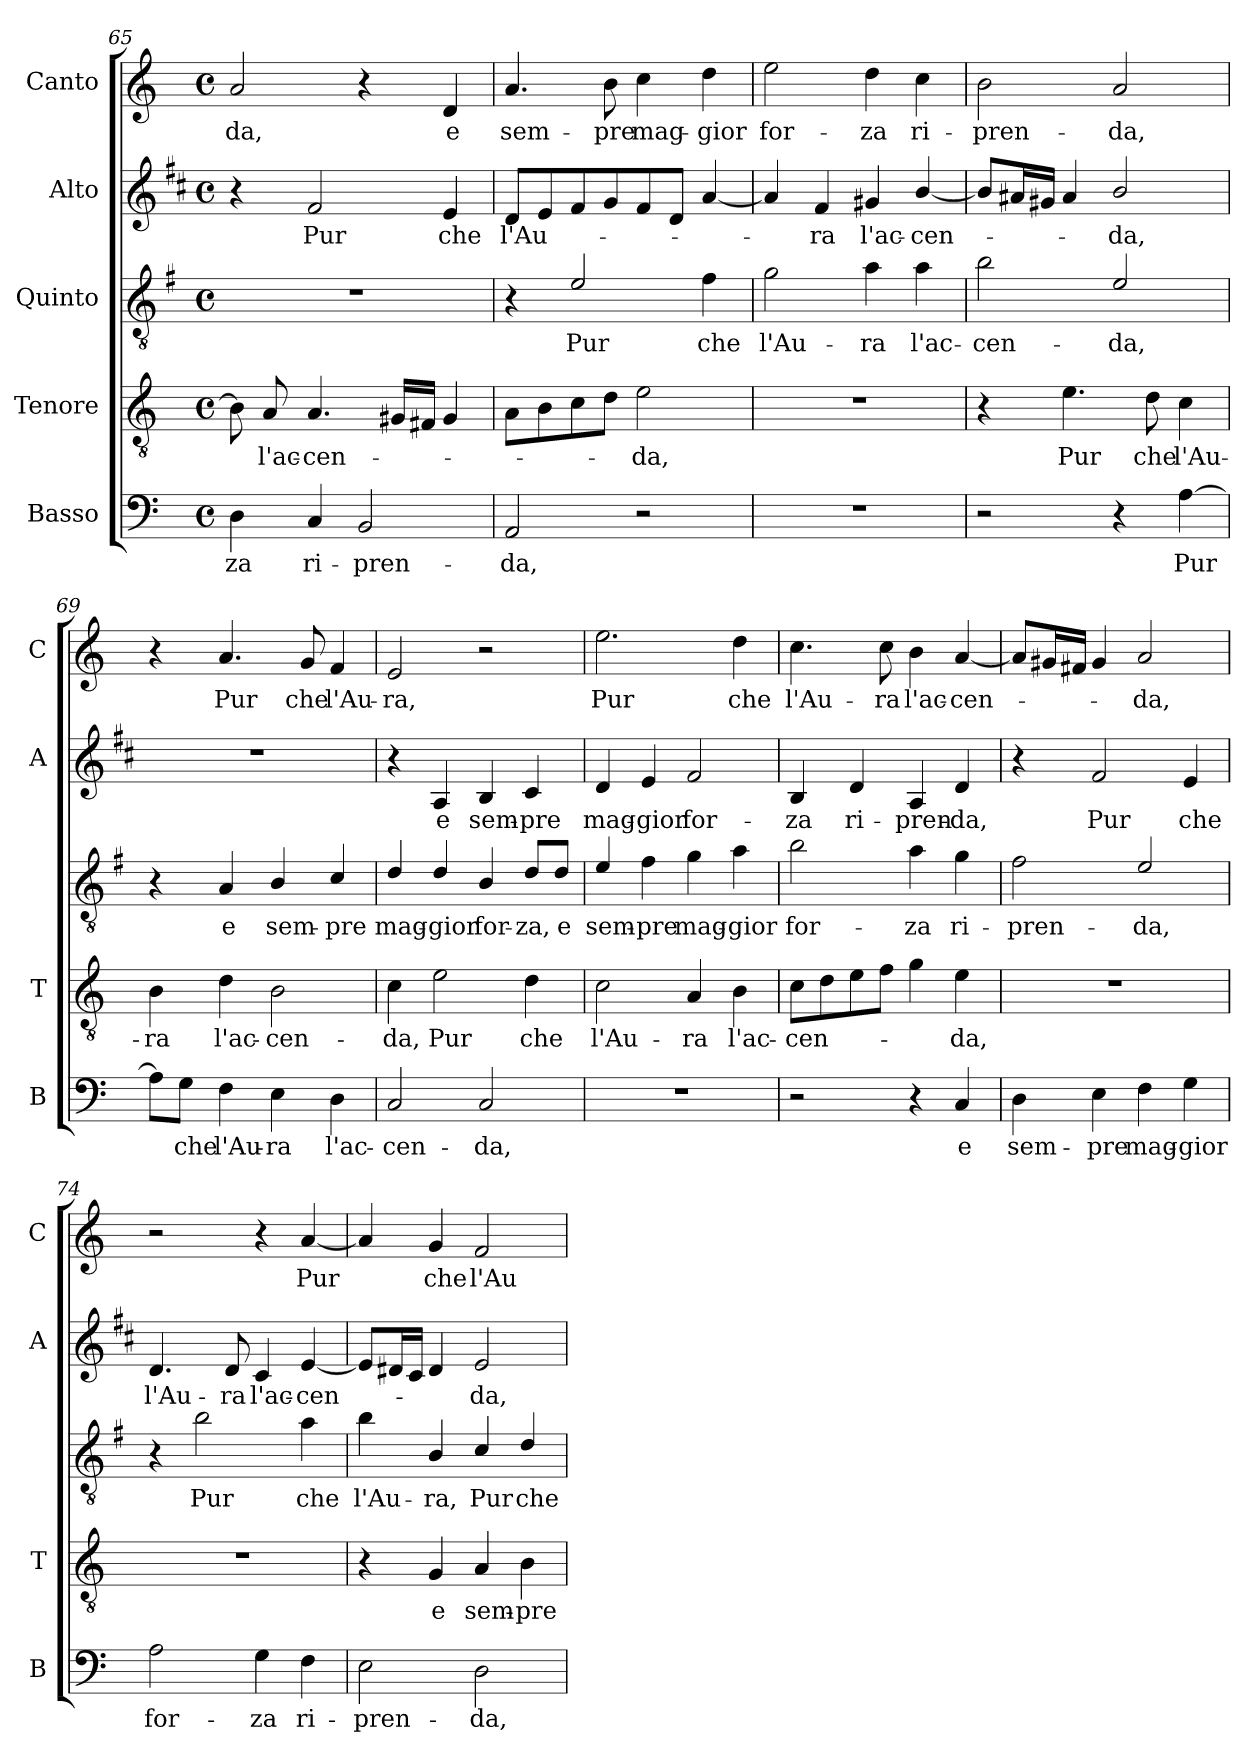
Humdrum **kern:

**kern	**text	**kern	**text	**kern	**text	**kern	**text	**kern	**text
*part5	*part5	*part4	*part4	*part3	*part3	*part2	*part2	*part1	*part1
*staff5	*staff5	*staff4	*staff4	*staff3	*staff3	*staff2	*staff2	*staff1	*staff1
*I"Basso	*	*I"Tenore	*	*I"Quinto	*	*I"Alto	*	*I"Canto	*
*I'B	*	*I'T	*	*	*	*I'A	*	*I'C	*
!!LO:LB:g=z
*clefF4	*	*clefGv2	*	*clefGv2	*	*clefG2	*	*clefG2	*
*	*	*	*	*ITrd4c7	*	*ITrd1c2	*	*	*
*k[]	*	*k[]	*	*k[]	*	*k[]	*	*k[]	*
*C:	*	*C:	*	*C:	*	*C:	*	*C:	*
*M4/4	*	*M4/4	*	*M4/4	*	*M4/4	*	*M4/4	*
*met(c)	*	*met(c)	*	*met(c)	*	*met(c)	*	*met(c)	*
=65	=65	=65	=65	=65	=65	=65	=65	=65	=65
!	!LO:LY:b	!	!	!	!	!	!	!	!LO:LY:b
4D\	-za	8B\]	.	1r	.	4r	.	2a/	-da,
!	!	!	!LO:LY:b	!	!	!	!	!	!
.	.	8A/	l'ac-	.	.	.	.	.	.
!	!LO:LY:b	!	!LO:LY:b	!	!	!	!LO:LY:b	!	!
4C/	ri-	4.A/	-cen-	.	.	2e/	Pur	.	.
!	!LO:LY:b	!	!	!	!	!	!	!	!
2BB/	-pren-	.	.	.	.	.	.	4r	.
.	.	16G#X/LL	.	.	.	.	.	.	.
.	.	16F#X/JJ	.	.	.	.	.	.	.
!	!	!	!	!	!	!	!LO:LY:b	!	!LO:LY:b
.	.	4G#/	.	.	.	4d/	che	4d/	e
=66	=66	=66	=66	=66	=66	=66	=66	=66	=66
!	!LO:LY:b	!	!	!	!	!	!LO:LY:b	!	!LO:LY:b
2AA/	-da,	8A\L	.	4r	.	8c/L	l'Au-	4.a/	sem-
.	.	8B\	.	.	.	8d/	.	.	.
!	!	!	!	!	!LO:LY:b	!	!	!	!
.	.	8c\	.	2A/	Pur	8e/	.	.	.
!	!	!	!	!	!	!	!	!	!LO:LY:b
.	.	8d\J	.	.	.	8f/	.	8b\	-pre
!	!	!	!LO:LY:b	!	!	!	!	!	!LO:LY:b
2r	.	2e\	-da,	.	.	8e/	.	4cc\	mag-
.	.	.	.	.	.	8c/J	.	.	.
!	!	!	!	!	!LO:LY:b	!	!	!	!LO:LY:b
.	.	.	.	4B\	che	[4g/	.	4dd\	-gior
=67	=67	=67	=67	=67	=67	=67	=67	=67	=67
!	!	!	!	!	!LO:LY:b	!	!	!	!LO:LY:b
1r	.	1r	.	2c\	l'Au-	4g/]	.	2ee\	for-
!	!	!	!	!	!	!	!LO:LY:b	!	!
.	.	.	.	.	.	4e/	-ra	.	.
!	!	!	!	!	!LO:LY:b	!	!LO:LY:b	!	!LO:LY:b
.	.	.	.	4d\	-ra	4f#X/	l'ac-	4dd\	-za
!	!	!	!	!	!LO:LY:b	!	!LO:LY:b	!	!LO:LY:b
.	.	.	.	4d\	l'ac-	[4a/	-cen-	4cc\	ri-
=68	=68	=68	=68	=68	=68	=68	=68	=68	=68
!	!	!	!	!	!LO:LY:b	!	!	!	!LO:LY:b
2r	.	4r	.	2e\	-cen-	8a/L]	.	2b\	-pren-
.	.	.	.	.	.	16g#X/L	.	.	.
.	.	.	.	.	.	16f#X/JJ	.	.	.
!	!	!	!LO:LY:b	!	!	!	!	!	!
.	.	4.e\	Pur	.	.	4g#/	.	.	.
!	!	!	!	!	!LO:LY:b	!	!LO:LY:b	!	!LO:LY:b
4r	.	.	.	2A/	-da,	2a/	-da,	2a/	-da,
!	!	!	!LO:LY:b	!	!	!	!	!	!
.	.	8d\	che	.	.	.	.	.	.
!	!LO:LY:b	!	!LO:LY:b	!	!	!	!	!	!
[4A\	Pur	4c\	l'Au-	.	.	.	.	.	.
=69	=69	=69	=69	=69	=69	=69	=69	=69	=69
!	!	!	!LO:LY:b	!	!	!	!	!	!
8A\L]	.	4B\	-ra	4r	.	1r	.	4r	.
!	!LO:LY:b	!	!	!	!	!	!	!	!
8G\J	che	.	.	.	.	.	.	.	.
!	!LO:LY:b	!	!LO:LY:b	!	!LO:LY:b	!	!	!	!LO:LY:b
4F\	l'Au-	4d\	l'ac-	4D/	e	.	.	4.a/	Pur
!	!LO:LY:b	!	!LO:LY:b	!	!LO:LY:b	!	!	!	!
4E\	-ra	2B\	-cen-	4E/	sem-	.	.	.	.
!	!	!	!	!	!	!	!	!	!LO:LY:b
.	.	.	.	.	.	.	.	8g/	che
!	!LO:LY:b	!	!	!	!LO:LY:b	!	!	!	!LO:LY:b
4D\	l'ac-	.	.	4F/	-pre	.	.	4f/	l'Au-
!!LO:LB:g=z
=70	=70	=70	=70	=70	=70	=70	=70	=70	=70
!	!LO:LY:b	!	!LO:LY:b	!	!LO:LY:b	!	!	!	!LO:LY:b
2C/	-cen-	4c\	-da,	4G/	mag-	4r	.	2e/	-ra,
!	!	!	!LO:LY:b	!	!LO:LY:b	!	!LO:LY:b	!	!
.	.	2e\	Pur	4G/	-gior	4G/	e	.	.
!	!LO:LY:b	!	!	!	!LO:LY:b	!	!LO:LY:b	!	!
2C/	-da,	.	.	4E/	for-	4A/	sem-	2r	.
!	!	!	!LO:LY:b	!	!LO:LY:b	!	!LO:LY:b	!	!
.	.	4d\	che	8G/L	-za,	4B/	-pre	.	.
!	!	!	!	!	!LO:LY:b	!	!	!	!
.	.	.	.	8G/J	e	.	.	.	.
=71	=71	=71	=71	=71	=71	=71	=71	=71	=71
!	!	!	!LO:LY:b	!	!LO:LY:b	!	!LO:LY:b	!	!LO:LY:b
1r	.	2c\	l'Au-	4A/	sem-	4c/	mag-	2.ee\	Pur
!	!	!	!	!	!LO:LY:b	!	!LO:LY:b	!	!
.	.	.	.	4B\	-pre	4d/	-gior	.	.
!	!	!	!LO:LY:b	!	!LO:LY:b	!	!LO:LY:b	!	!
.	.	4A/	-ra	4c\	mag-	2e/	for-	.	.
!	!	!	!LO:LY:b	!	!LO:LY:b	!	!	!	!LO:LY:b
.	.	4B\	l'ac-	4d\	-gior	.	.	4dd\	che
=72	=72	=72	=72	=72	=72	=72	=72	=72	=72
!	!	!	!LO:LY:b	!	!LO:LY:b	!	!LO:LY:b	!	!LO:LY:b
2r	.	8c\L	-cen-	2e\	for-	4A/	-za	4.cc\	l'Au-
.	.	8d\	.	.	.	.	.	.	.
!	!	!	!	!	!	!	!LO:LY:b	!	!
.	.	8e\	.	.	.	4c/	ri-	.	.
!	!	!	!	!	!	!	!	!	!LO:LY:b
.	.	8f\J	.	.	.	.	.	8cc\	-ra
!	!	!	!	!	!LO:LY:b	!	!LO:LY:b	!	!LO:LY:b
4r	.	4g\	.	4d\	-za	4G/	-pren-	4b\	l'ac-
!	!LO:LY:b	!	!LO:LY:b	!	!LO:LY:b	!	!LO:LY:b	!	!LO:LY:b
4C/	e	4e\	-da,	4c\	ri-	4c/	-da,	[4a/	-cen-
=73	=73	=73	=73	=73	=73	=73	=73	=73	=73
!	!LO:LY:b	!	!	!	!LO:LY:b	!	!	!	!
4D\	sem-	1r	.	2B\	-pren-	4r	.	8a/L]	.
.	.	.	.	.	.	.	.	16g#X/L	.
.	.	.	.	.	.	.	.	16f#X/JJ	.
!	!LO:LY:b	!	!	!	!	!	!LO:LY:b	!	!
4E\	-pre	.	.	.	.	2e/	Pur	4g#/	.
!	!LO:LY:b	!	!	!	!LO:LY:b	!	!	!	!LO:LY:b
4F\	mag-	.	.	2A/	-da,	.	.	2a/	-da,
!	!LO:LY:b	!	!	!	!	!	!LO:LY:b	!	!
4G\	-gior	.	.	.	.	4d/	che	.	.
=74	=74	=74	=74	=74	=74	=74	=74	=74	=74
!	!LO:LY:b	!	!	!	!	!	!LO:LY:b	!	!
2A\	for-	1r	.	4r	.	4.c/	l'Au-	2r	.
!	!	!	!	!	!LO:LY:b	!	!	!	!
.	.	.	.	2e\	Pur	.	.	.	.
!	!	!	!	!	!	!	!LO:LY:b	!	!
.	.	.	.	.	.	8c/	-ra	.	.
!	!LO:LY:b	!	!	!	!	!	!LO:LY:b	!	!
4G\	-za	.	.	.	.	4B/	l'ac-	4r	.
!	!LO:LY:b	!	!	!	!LO:LY:b	!	!LO:LY:b	!	!LO:LY:b
4F\	ri-	.	.	4d\	che	[4d/	-cen-	[4a/	Pur
!!LO:PB:g=z
=75	=75	=75	=75	=75	=75	=75	=75	=75	=75
!	!LO:LY:b	!	!	!	!LO:LY:b	!	!	!	!
2E\	-pren-	4r	.	4e\	l'Au-	8d/L]	.	4a/]	.
.	.	.	.	.	.	16c#X/L	.	.	.
.	.	.	.	.	.	16B/JJ	.	.	.
!	!	!	!LO:LY:b	!	!LO:LY:b	!	!	!	!LO:LY:b
.	.	4G/	e	4E/	-ra,	4c#/	.	4g/	che
!	!LO:LY:b	!	!LO:LY:b	!	!LO:LY:b	!	!LO:LY:b	!	!LO:LY:b
2D\	-da,	4A/	sem-	4F/	Pur	2d/	-da,	2f/	l'Au-
!	!	!	!LO:LY:b	!	!LO:LY:b	!	!	!	!
.	.	4B\	-pre	4G/	che	.	.	.	.
=	=	=	=	=	=	=	=	=	=
*-	*-	*-	*-	*-	*-	*-	*-	*-	*-
